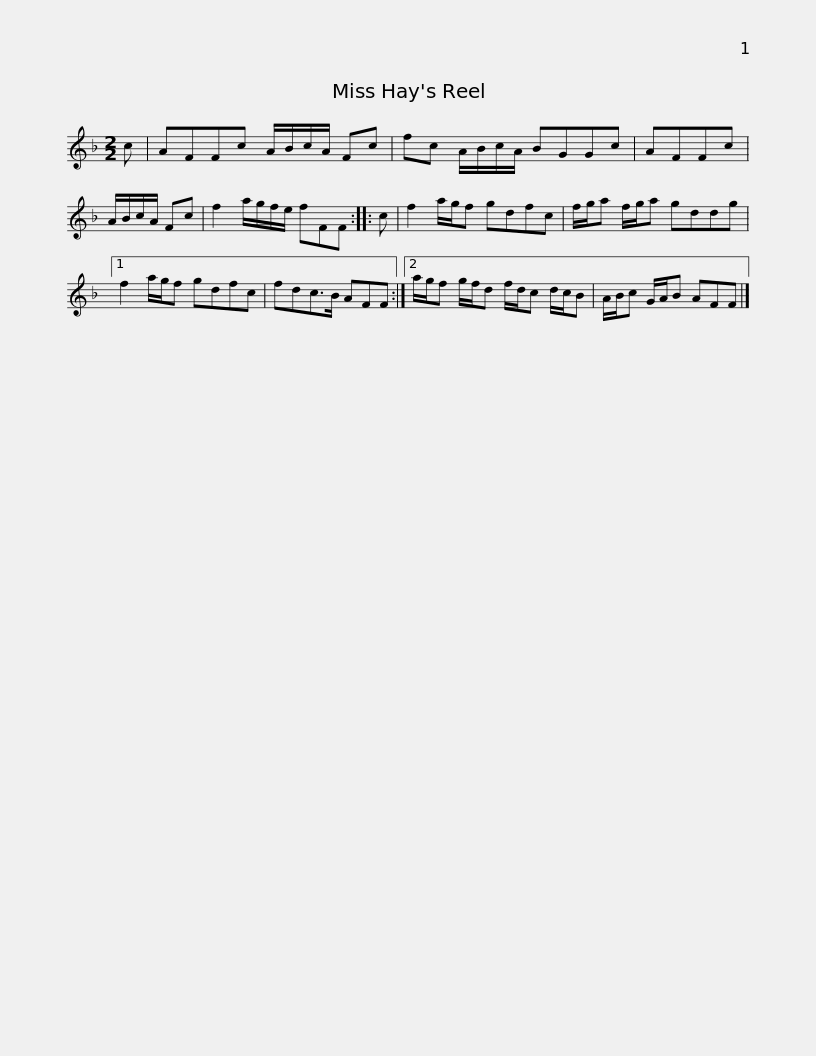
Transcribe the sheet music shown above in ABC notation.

X:1
L:1/8
M:2/2
I:linebreak $
K:F
V:1 treble
V:1
 c | AFFc A/B/c/A/ Fc | fc A/B/c/A/ BGGc | AFFc | A/B/c/A/ Fc | %5
 f2 a/g/f/e/ fFF :: c |$ f2 a/g/f gdfc | f/g/a f/g/a gddg |1 f2 a/g/f gdfc | %10
 fdc>B AFF :|2 a/g/f g/f/d f/d/c d/c/B |$ A/B/c G/A/B AFF |] %13
